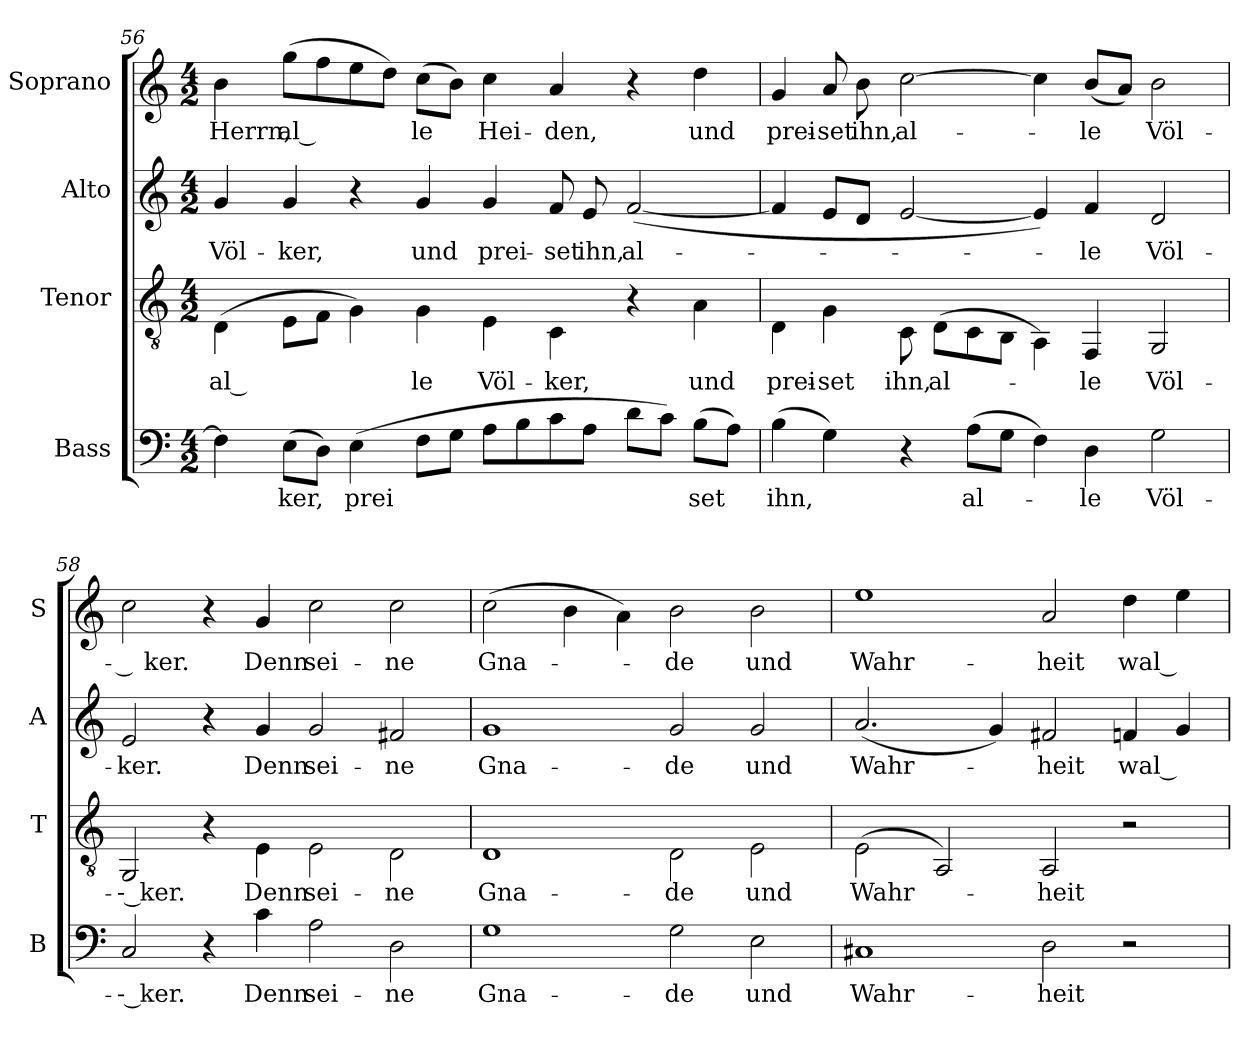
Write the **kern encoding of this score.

**kern	**text	**text	**kern	**text	**kern	**text	**kern	**text
*part4	*part4	*part4	*part3	*part3	*part2	*part2	*part1	*part1
*staff4	*staff4	*staff4	*staff3	*staff3	*staff2	*staff2	*staff1	*staff1
*I"Bass	*	*	*I"Tenor	*	*I"Alto	*	*I"Soprano	*
*I'B	*	*	*I'T	*	*I'A	*	*I'S	*
*clefF4	*	*	*clefGv2	*	*clefG2	*	*clefG2	*
*k[]	*	*	*k[]	*	*k[]	*	*k[]	*
*C:	*	*	*C:	*	*C:	*	*C:	*
*M4/2	*	*	*M4/2	*	*M4/2	*	*M4/2	*
=56	=56	=56	=56	=56	=56	=56	=56	=56
!	!	!	!	!LO:LY:b:color=#000000	!	!	!	!
!	!	!	!	!	!	!LO:LY:b:color=#000000	!	!
!	!	!	!	!	!	!	!	!LO:LY:b:color=#000000
4Fi\]	.	.	(4Di\	al --	4gi/	Völ-	4bi\	Herrn,
!	!LO:LY:b:color=#000000	!LO:LY:b:color=#000000	!	!	!	!	!	!
!	!	!	!	!	!	!LO:LY:b:color=#000000	!	!
!	!	!	!	!	!	!	!	!LO:LY:b:color=#000000
(8Ei\L	-ker,	-	8Ei\L	.	4gi/	-ker,	(8ggi\L	al --
8Di\J)	.	.	8Fi\J	.	.	.	8ffi\	.
!	!LO:LY:b:color=#000000	!	!	!	!	!	!	!
(4Ei\	prei-	.	4Gi\)	.	4r	.	8eei\	.
.	.	.	.	.	.	.	8ddi\J)	.
!	!LO:LY:b:color=#000000	!	!	!	!	!	!	!
!	!	!	!	!LO:LY:b:color=#000000	!	!	!	!
!	!	!	!	!	!	!LO:LY:b:color=#000000	!	!
!	!	!	!	!	!	!	!	!LO:LY:b:color=#000000
8Fi\L	-	.	4Gi\	-le	4gi/	und	(8cci\L	-le
8Gi\J	.	.	.	.	.	.	8bi\J)	.
!	!	!	!	!LO:LY:b:color=#000000	!	!	!	!
!	!	!	!	!	!	!LO:LY:b:color=#000000	!	!
!	!	!	!	!	!	!	!	!LO:LY:b:color=#000000
8Ai\L	.	.	4Ei\	Völ-	4gi/	prei-	4cci\	Hei-
8Bi\	.	.	.	.	.	.	.	.
!	!	!	!	!LO:LY:b:color=#000000	!	!	!	!
!	!	!	!	!	!	!LO:LY:b:color=#000000	!	!
!	!	!	!	!	!	!	!	!LO:LY:b:color=#000000
8ci\	.	.	4Ci\	-ker,	8fi/	-set	4ai/	-den,
!	!	!	!	!	!	!LO:LY:b:color=#000000	!	!
8Ai\J	.	.	.	.	8ei/	ihn,	.	.
!	!LO:LY:b:color=#000000	!	!	!	!	!	!	!
!	!	!	!	!	!	!LO:LY:b:color=#000000	!	!
8di\L	-	.	4r	.	([2fi/	al-	4r	.
8ci\J)	.	.	.	.	.	.	.	.
!	!LO:LY:b:color=#000000	!	!	!	!	!	!	!
!	!	!	!	!LO:LY:b:color=#000000	!	!	!	!
!	!	!	!	!	!	!	!	!LO:LY:b:color=#000000
(8Bi\L	-set	.	4Ai\	und	.	.	4ddi\	und
8Ai\J)	.	.	.	.	.	.	.	.
=57	=57	=57	=57	=57	=57	=57	=57	=57
!	!LO:LY:b:color=#000000	!	!	!	!	!	!	!
!	!	!	!	!LO:LY:b:color=#000000	!	!	!	!
!	!	!	!	!	!	!	!	!LO:LY:b:color=#000000
(4Bi\	ihn,	.	4Di\	prei-	4fi/]	.	4gi/	prei-
!	!	!	!	!LO:LY:b:color=#000000	!	!	!	!
!	!	!	!	!	!	!	!	!LO:LY:b:color=#000000
4Gi\)	.	.	4Gi\	-set	8ei/L	.	8ai/	-set
!	!	!	!	!	!	!	!	!LO:LY:b:color=#000000
.	.	.	.	.	8di/J	.	8bi\	ihn,
!	!	!	!	!LO:LY:b:color=#000000	!	!	!	!
!	!	!	!	!	!	!	!	!LO:LY:b:color=#000000
4r	.	.	8Ci\	ihn,	[2ei/	.	[2cci\	al-
!	!	!	!	!LO:LY:b:color=#000000	!	!	!	!
.	.	.	(8Di\L	al-	.	.	.	.
!	!LO:LY:b:color=#000000	!	!	!	!	!	!	!
(8Ai\L	al-	.	8Ci\	.	.	.	.	.
8Gi\J	.	.	8BBi\J	.	.	.	.	.
4Fi\)	.	.	4AAi\)	.	4ei/])	.	4cci\]	.
!	!LO:LY:b:color=#000000	!	!	!	!	!	!	!
!	!	!	!	!LO:LY:b:color=#000000	!	!	!	!
!	!	!	!	!	!	!LO:LY:b:color=#000000	!	!
!	!	!	!	!	!	!	!	!LO:LY:b:color=#000000
4Di\	-le	.	4FFi/	-le	4fi/	-le	(8bi/L	-le
.	.	.	.	.	.	.	8ai/J)	.
!	!LO:LY:b:color=#000000	!	!	!	!	!	!	!
!	!	!	!	!LO:LY:b:color=#000000	!	!	!	!
!	!	!	!	!	!	!LO:LY:b:color=#000000	!	!
!	!	!	!	!	!	!	!	!LO:LY:b:color=#000000
2Gi\	Völ-	.	2GGi/	Völ-	2di/	Völ-	2bi\	Völ-
!!LO:PB:g=z
=58	=58	=58	=58	=58	=58	=58	=58	=58
!	!LO:LY:b:color=#000000	!	!	!	!	!	!	!
!	!	!	!	!LO:LY:b:color=#000000	!	!	!	!
!	!	!	!	!	!	!LO:LY:b:color=#000000	!	!
!	!	!	!	!	!	!	!	!LO:LY:b:color=#000000
2Ci/	-- ker.	.	2GGi/	-- ker.	2ei/	- ker.	2cci\	-­ ker.
4r	.	.	4r	.	4r	.	4r	.
!	!LO:LY:b:color=#000000	!	!	!	!	!	!	!
!	!	!	!	!LO:LY:b:color=#000000	!	!	!	!
!	!	!	!	!	!	!LO:LY:b:color=#000000	!	!
!	!	!	!	!	!	!	!	!LO:LY:b:color=#000000
4ci\	Denn	.	4Ei\	Denn	4gi/	Denn	4gi/	Denn
!	!LO:LY:b:color=#000000	!	!	!	!	!	!	!
!	!	!	!	!LO:LY:b:color=#000000	!	!	!	!
!	!	!	!	!	!	!LO:LY:b:color=#000000	!	!
!	!	!	!	!	!	!	!	!LO:LY:b:color=#000000
2Ai\	sei-	.	2Ei\	sei-	2gi/	sei-	2cci\	sei-
!	!LO:LY:b:color=#000000	!	!	!	!	!	!	!
!	!	!	!	!LO:LY:b:color=#000000	!	!	!	!
!	!	!	!	!	!	!LO:LY:b:color=#000000	!	!
!	!	!	!	!	!	!	!	!LO:LY:b:color=#000000
2Di\	-ne	.	2Di\	-ne	2f#Xi/	-ne	2cci\	-ne
=59	=59	=59	=59	=59	=59	=59	=59	=59
!	!LO:LY:b:color=#000000	!	!	!	!	!	!	!
!	!	!	!	!LO:LY:b:color=#000000	!	!	!	!
!	!	!	!	!	!	!LO:LY:b:color=#000000	!	!
!	!	!	!	!	!	!	!	!LO:LY:b:color=#000000
1Gi	Gna-	.	1Di	Gna-	1gi	Gna-	(2cci\	Gna-
.	.	.	.	.	.	.	4bi\	.
.	.	.	.	.	.	.	4ai\)	.
!	!LO:LY:b:color=#000000	!	!	!	!	!	!	!
!	!	!	!	!LO:LY:b:color=#000000	!	!	!	!
!	!	!	!	!	!	!LO:LY:b:color=#000000	!	!
!	!	!	!	!	!	!	!	!LO:LY:b:color=#000000
2Gi\	-de	.	2Di\	-de	2gi/	-de	2bi\	-de
!	!LO:LY:b:color=#000000	!	!	!	!	!	!	!
!	!	!	!	!LO:LY:b:color=#000000	!	!	!	!
!	!	!	!	!	!	!LO:LY:b:color=#000000	!	!
!	!	!	!	!	!	!	!	!LO:LY:b:color=#000000
2Ei\	und	.	2Ei\	und	2gi/	und	2bi\	und
=60	=60	=60	=60	=60	=60	=60	=60	=60
!	!LO:LY:b:color=#000000	!	!	!	!	!	!	!
!	!	!	!	!LO:LY:b:color=#000000	!	!	!	!
!	!	!	!	!	!	!LO:LY:b:color=#000000	!	!
!	!	!	!	!	!	!	!	!LO:LY:b:color=#000000
1C#Xi	Wahr-	.	(2Ei\	Wahr-	(2.ai/	Wahr-	1eei	Wahr-
.	.	.	2AAi/)	.	.	.	.	.
.	.	.	.	.	4gi/)	.	.	.
!	!LO:LY:b:color=#000000	!	!	!	!	!	!	!
!	!	!	!	!LO:LY:b:color=#000000	!	!	!	!
!	!	!	!	!	!	!LO:LY:b:color=#000000	!	!
!	!	!	!	!	!	!	!	!LO:LY:b:color=#000000
2Di\	-heit	.	2AAi/	-heit	2f#Xi/	-heit	2ai/	-heit
!	!	!	!	!	!	!LO:LY:b:color=#000000	!	!
!	!	!	!	!	!	!	!	!LO:LY:b:color=#000000
2r	.	.	2r	.	4fni/	wal --	4ddi\	wal --
.	.	.	.	.	4gi/	.	4eei\	.
=	=	=	=	=	=	=	=	=
*-	*-	*-	*-	*-	*-	*-	*-	*-
